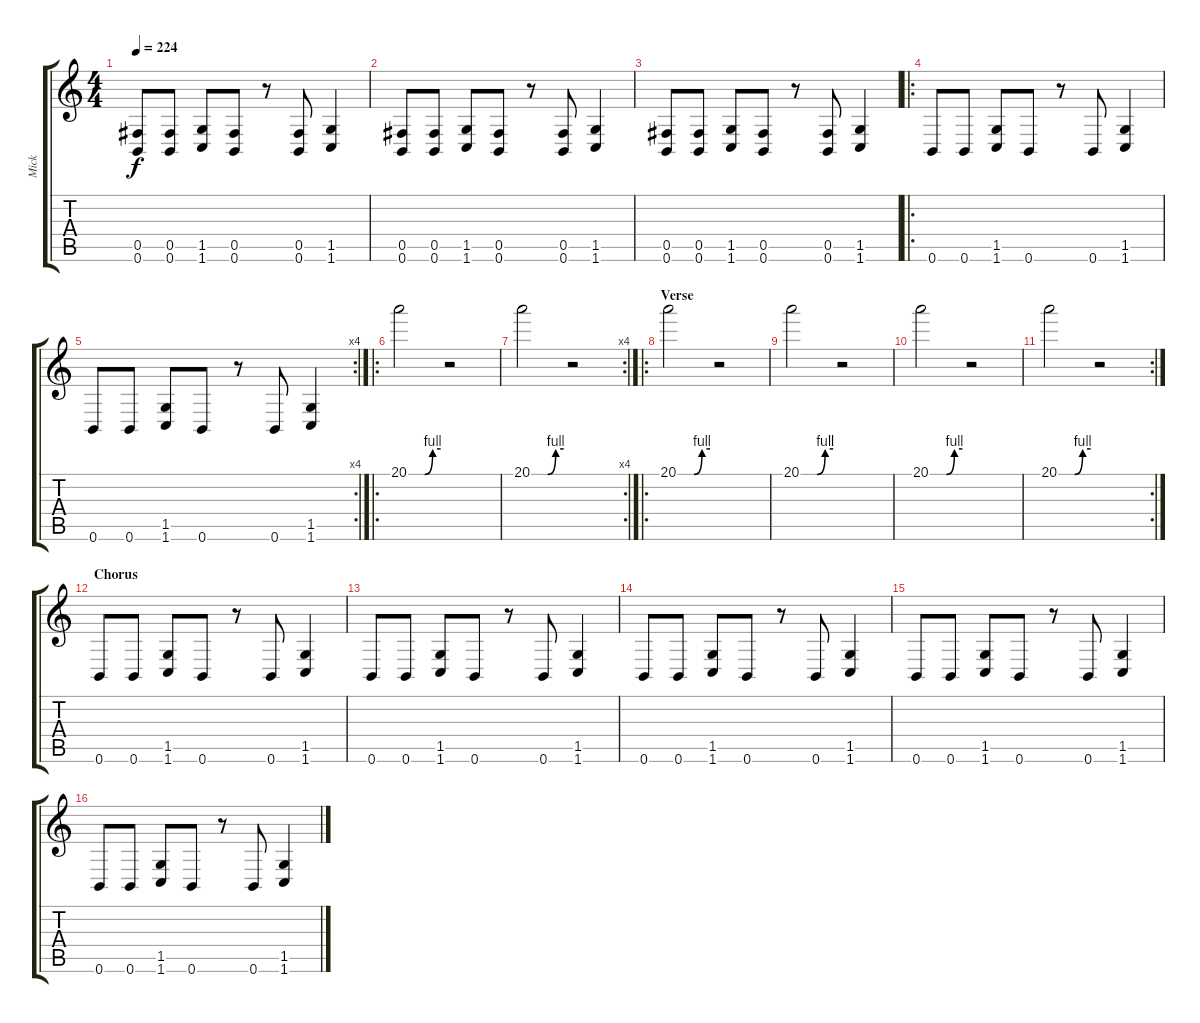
\track ("Mick" "Mick") {instrument distortionguitar}
\staff {score tabs}
\tuning (Db4 Ab3 E3 B2 Gb2 B1) {hide}
\ts (4 4)
\tempo 224
\clef g2
\ks c
(0.5 0.6).8{dy f} (0.5 0.6).8 (1.5 1.6).8 (0.5 0.6).8 r.8 (0.5 0.6).8 (1.5 1.6).4 |
(0.5 0.6).8 (0.5 0.6).8 (1.5 1.6).8 (0.5 0.6).8 r.8 (0.5 0.6).8 (1.5 1.6).4 |
(0.5 0.6).8 (0.5 0.6).8 (1.5 1.6).8 (0.5 0.6).8 r.8 (0.5 0.6).8 (1.5 1.6).4 |
\ro
0.6.8 0.6.8 (1.5 1.6).8 0.6.8 r.8 0.6.8 (1.5 1.6).4 |
\rc 4
0.6.8 0.6.8 (1.5 1.6).8 0.6.8 r.8 0.6.8 (1.5 1.6).4 |
\ro
20.1{be (custom 0 0 30 0 45 4 60 4)}.2 r.2 |
\rc 4
20.1{be (custom 0 0 30 0 45 4 60 4)}.2 r.2 |
\ro
\section ("" "Verse")
20.1{be (custom 0 0 30 0 45 4 60 4)}.2 r.2 |
20.1{be (custom 0 0 30 0 45 4 60 4)}.2 r.2 |
20.1{be (custom 0 0 30 0 45 4 60 4)}.2 r.2 |
\rc 2
20.1{be (custom 0 0 30 0 45 4 60 4)}.2 r.2 |
\section ("" "Chorus")
0.6.8 0.6.8 (1.5 1.6).8 0.6.8 r.8 0.6.8 (1.5 1.6).4 |
0.6.8 0.6.8 (1.5 1.6).8 0.6.8 r.8 0.6.8 (1.5 1.6).4 |
0.6.8 0.6.8 (1.5 1.6).8 0.6.8 r.8 0.6.8 (1.5 1.6).4 |
0.6.8 0.6.8 (1.5 1.6).8 0.6.8 r.8 0.6.8 (1.5 1.6).4 |
0.6.8 0.6.8 (1.5 1.6).8 0.6.8 r.8 0.6.8 (1.5 1.6).4
